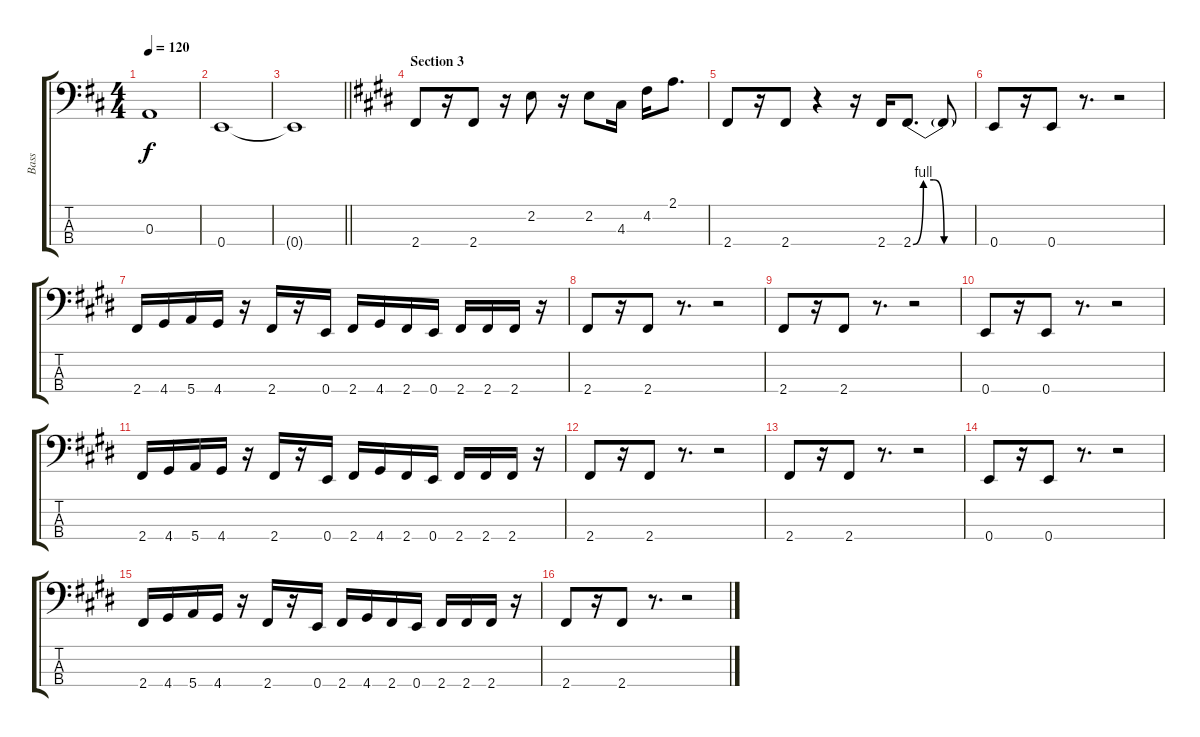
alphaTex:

\track ("Bass" "Bass") {instrument electricbassfinger}
\staff {score tabs}
\tuning (G2 D2 A1 E1) {hide}
\ts (4 4)
\tempo 120
\clef f4
\ks d
0.3.1{dy f} |
0.4.1 |
\barLineRight lightlight
0.4{t}.1 |
\section ("" "Section 3")
\ks e
2.4.8 r.16 2.4.8 r.16 2.2.8 r.16 2.2.8 4.3.16 4.2.16 2.1.8{d} |
2.4.8 r.16 2.4.8 r.4 r.16 2.4.16 2.4{be (custom 0 0 10 4 20 4 30 0 60 0)}.8{d} 2.4{t}.8 |
0.4.8 r.16 0.4.8 r.8{d} r.2 |
2.4.16 4.4.16 5.4.16 4.4.16 r.16 2.4.16 r.16 0.4.16 2.4.16 4.4.16 2.4.16 0.4.16 2.4.16 2.4.16 2.4.16 r.16 |
2.4.8 r.16 2.4.8 r.8{d} r.2 |
2.4.8 r.16 2.4.8 r.8{d} r.2 |
0.4.8 r.16 0.4.8 r.8{d} r.2 |
2.4.16 4.4.16 5.4.16 4.4.16 r.16 2.4.16 r.16 0.4.16 2.4.16 4.4.16 2.4.16 0.4.16 2.4.16 2.4.16 2.4.16 r.16 |
2.4.8 r.16 2.4.8 r.8{d} r.2 |
2.4.8 r.16 2.4.8 r.8{d} r.2 |
0.4.8 r.16 0.4.8 r.8{d} r.2 |
2.4.16 4.4.16 5.4.16 4.4.16 r.16 2.4.16 r.16 0.4.16 2.4.16 4.4.16 2.4.16 0.4.16 2.4.16 2.4.16 2.4.16 r.16 |
2.4.8 r.16 2.4.8 r.8{d} r.2
